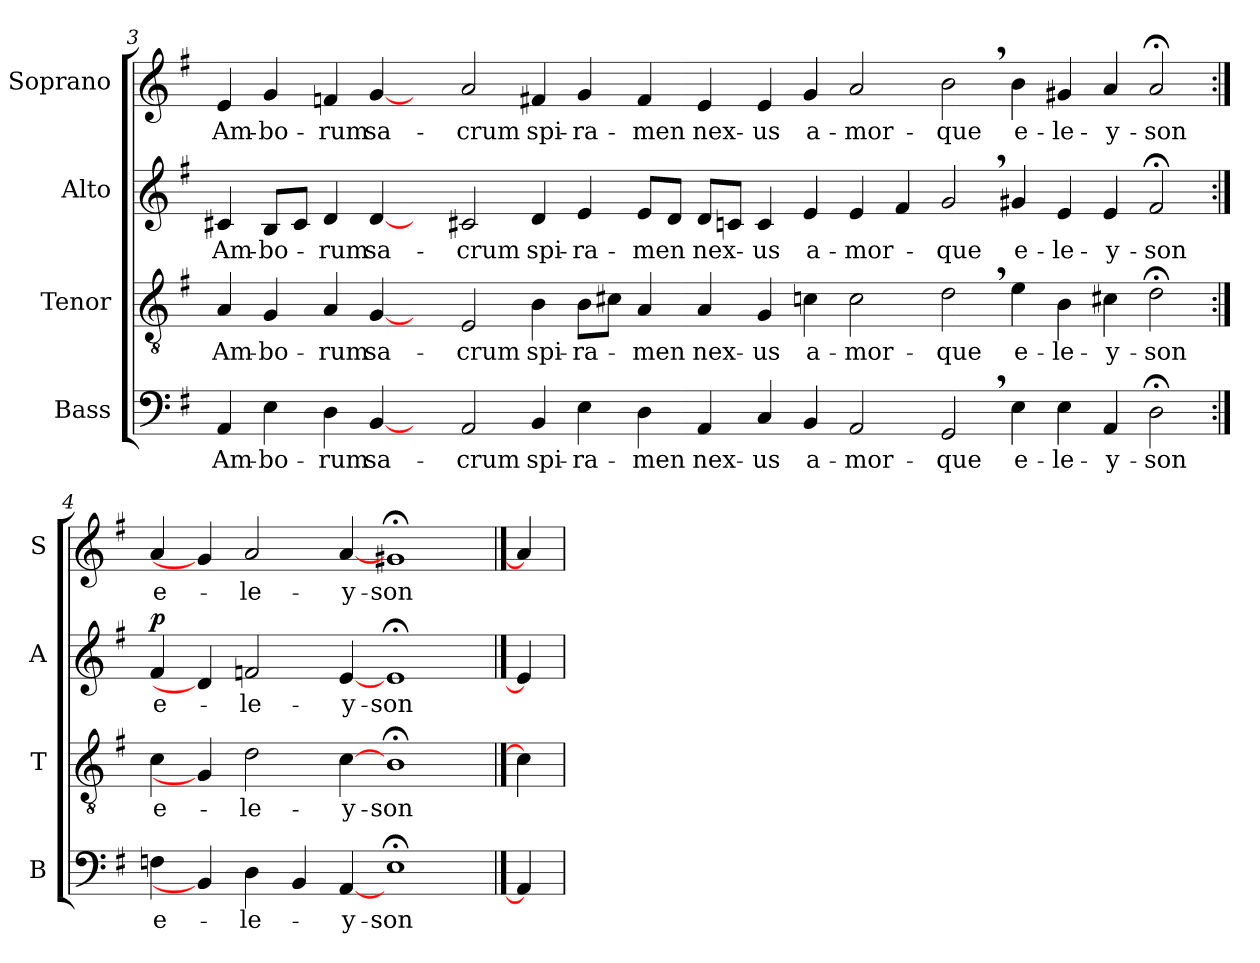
**kern	**text	**kern	**text	**kern	**text	**dynam	**kern	**text
*part4	*part4	*part3	*part3	*part2	*part2	*part2	*part1	*part1
*staff4	*staff4	*staff3	*staff3	*staff2	*staff2	*staff2	*staff1	*staff1
*I"Bass	*	*I"Tenor	*	*I"Alto	*	*	*I"Soprano	*
*I'B	*	*I'T	*	*I'A	*	*	*I'S	*
!!LO:LB:g=z
*clefF4	*	*clefGv2	*	*clefG2	*	*	*clefG2	*
*k[f#]	*	*k[f#]	*	*k[f#]	*	*	*k[f#]	*
*G:	*	*G:	*	*G:	*	*	*G:	*
=3	=3	=3	=3	=3	=3	=3	=3	=3
!	!LO:LY:a	!	!LO:LY:b	!	!LO:LY:a	!	!	!LO:LY:b
4AA/	Am-	4A/	Am-	4c#X/	Am-	.	4e/	Am-
!	!LO:LY:a:rj	!	!LO:LY:b:rj	!	!LO:LY:a:rj	!	!	!LO:LY:b:rj
4E\	-bo-	4G/	-bo-	8B/L	-bo-	.	4g/	-bo-
.	.	.	.	8c#/J	.	.	.	.
!	!LO:LY:a	!	!LO:LY:b	!	!LO:LY:a	!	!	!LO:LY:b
4D\	-rum	4A/	-rum	4d/	-rum	.	4fn/	-rum
!	!LO:LY:a	!	!LO:LY:b	!	!LO:LY:a	!	!	!LO:LY:b
[4BB/	sa-	[4G/	sa-	[4d/	sa-	.	[4g/	sa-
4ryy	.	4ryy	.	4ryy	.	.	4ryy	.
!	!LO:LY:a	!	!LO:LY:b	!	!LO:LY:a	!	!	!LO:LY:b
2AA/	-crum	2E/	-crum	2c#X/	-crum	.	2a/	-crum
!	!LO:LY:a	!	!LO:LY:b	!	!LO:LY:a	!	!	!LO:LY:b
4BB/	spi-	4B\	spi-	4d/	spi-	.	4f#X/	spi-
!	!LO:LY:a	!	!LO:LY:b	!	!LO:LY:a	!	!	!LO:LY:b
4E\	-ra-	8B\L	-ra-	4e/	-ra-	.	4g/	-ra-
.	.	8c#X\J	.	.	.	.	.	.
!	!LO:LY:a	!	!LO:LY:b	!	!LO:LY:a	!	!	!LO:LY:b
4D\	-men	4A/	-men	8e/L	-men	.	4f#/	-men
.	.	.	.	8d/J	.	.	.	.
!	!LO:LY:a	!	!LO:LY:b	!	!LO:LY:a	!	!	!LO:LY:b
4AA/	nex-	4A/	nex-	8d/L	nex-	.	4e/	nex-
.	.	.	.	8cn/J	.	.	.	.
!	!LO:LY:a	!	!LO:LY:b	!	!LO:LY:a	!	!	!LO:LY:b
4C/	-us	4G/	-us	4c/	-us	.	4e/	-us
!	!LO:LY:a	!	!LO:LY:b	!	!LO:LY:a	!	!	!LO:LY:b
4BB/	a-	4cn\	a-	4e/	a-	.	4g/	a-
!	!LO:LY:a	!	!LO:LY:b	!	!LO:LY:a	!	!	!LO:LY:b
2AA/	-mor-	2c\	-mor-	4e/	-mor-	.	2a/	-mor-
.	.	.	.	4f#/	.	.	.	.
!	!LO:LY:a	!	!LO:LY:b	!	!LO:LY:a	!	!	!LO:LY:b
2GG,>/	-que	2d,>\	-que	2g,>/	-que	.	2b,>\	-que
!	!LO:LY:a	!	!LO:LY:b	!	!LO:LY:a	!	!	!LO:LY:b
4E\	e-	4e\	e-	4g#X/	e-	.	4b\	e-
!	!LO:LY:a	!	!LO:LY:b	!	!LO:LY:a	!	!	!LO:LY:b
4E\	-le-	4B\	-le-	4e/	-le-	.	4g#X/	-le-
!	!LO:LY:a	!	!LO:LY:b	!	!LO:LY:a	!	!	!LO:LY:b
4AA/	-y-	4c#X\	-y-	4e/	-y-	.	4a/	-y-
!	!LO:LY:a	!	!LO:LY:b	!	!LO:LY:a	!	!	!LO:LY:b
2D;<\	-son	2d;<\	-son	2f#;/	-son	.	2a;/	-son
=4:|!	=4:|!	=4:|!	=4:|!	=4:|!	=4:|!	=4:|!	=4:|!	=4:|!
!	!LO:LY:a	!	!LO:LY:b	!	!LO:LY:a	!LO:DY:b	!	!LO:LY:b
4Fn\	e-	4c\	e-	4f#/	e-	p	4a/	e-
4BB/]	.	4G/]	.	4d/]	.	.	4g/]	.
!	!LO:LY:a	!	!LO:LY:b	!	!LO:LY:a	!	!	!LO:LY:b
4D\	-le-	2d\	-le-	2fn/	-le-	.	2a/	-le-
4BB/	.	.	.	.	.	.	.	.
!	!LO:LY:a	!	!LO:LY:b	!	!LO:LY:a	!	!	!LO:LY:b
[4AA/	-y-	[4c\	-y-	[4e/	-y-	.	[4a/	-y-
!	!LO:LY:a	!	!LO:LY:b	!	!LO:LY:a	!	!	!LO:LY:b
1E;<	-son	1B;<	-son	1e;	-son	.	1g#X;	-son
==5	==5	==5	==5	==5	==5	==5	==5	==5
4AA/]	.	4c\]	.	4e/]	.	.	4a/]	.
=	=	=	=	=	=	=	=	=
*-	*-	*-	*-	*-	*-	*-	*-	*-
